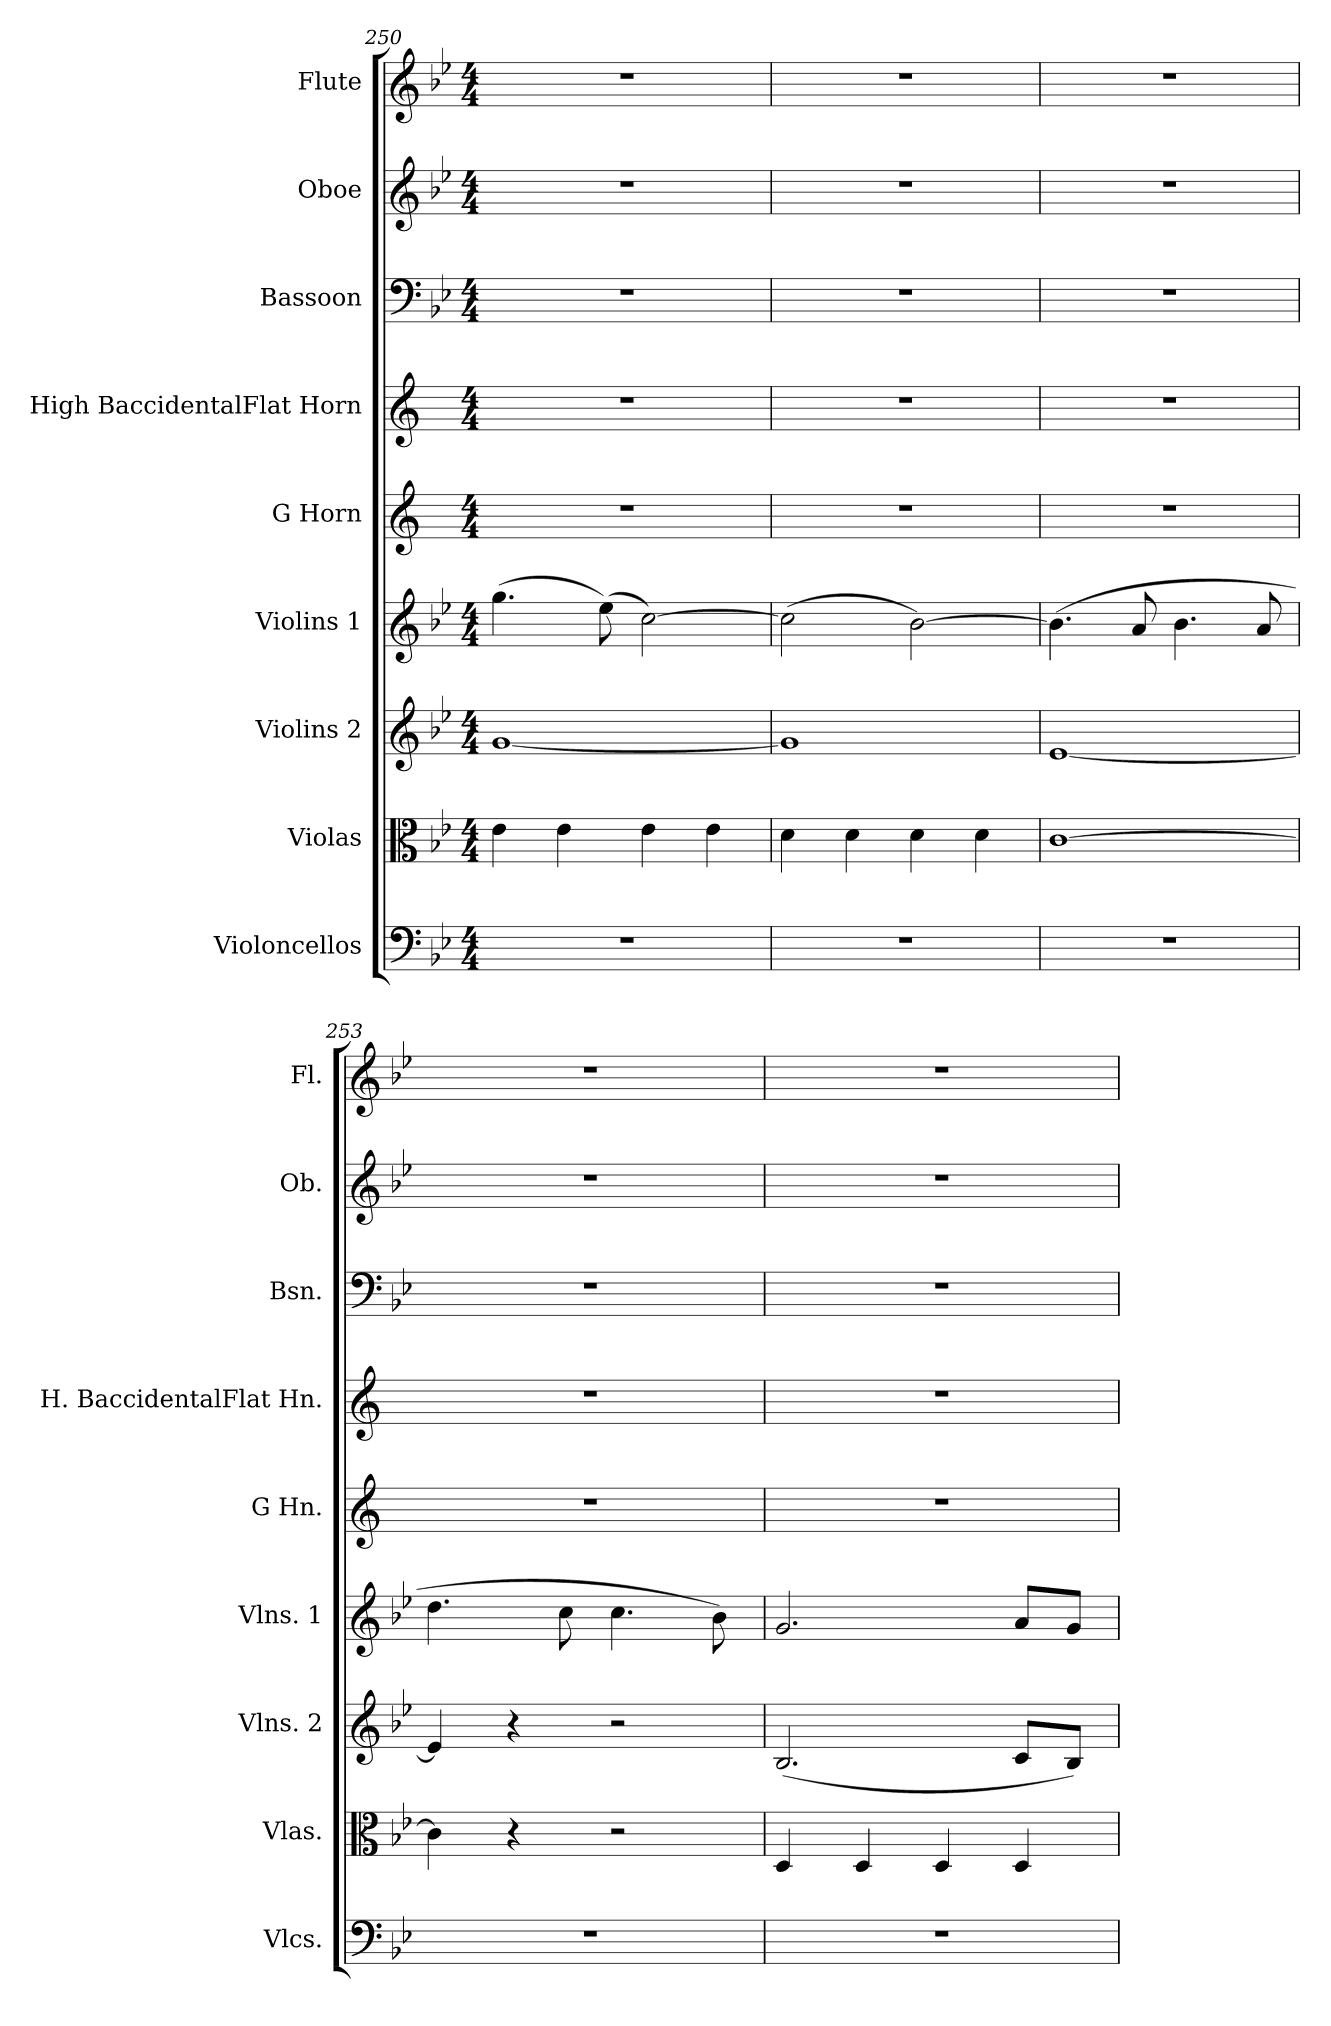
**kern	**kern	**kern	**kern	**kern	**kern	**kern	**kern	**kern
*part9	*part8	*part7	*part6	*part5	*part4	*part3	*part2	*part1
*staff9	*staff8	*staff7	*staff6	*staff5	*staff4	*staff3	*staff2	*staff1
*I"Violoncellos	*I"Violas	*I"Violins 2	*I"Violins 1	*I"G Horn	*I"High BaccidentalFlat Horn	*I"Bassoon	*I"Oboe	*I"Flute
*I'Vlcs.	*I'Vlas.	*I'Vlns. 2	*I'Vlns. 1	*I'G Hn.	*I'H. BaccidentalFlat Hn.	*I'Bsn.	*I'Ob.	*I'Fl.
*clefF4	*clefC3	*clefG2	*clefG2	*clefG2	*clefG2	*clefF4	*clefG2	*clefG2
*	*	*	*	*ITrd3c5	*ITrd1c2	*	*	*
*k[b-e-]	*k[b-e-]	*k[b-e-]	*k[b-e-]	*k[f#]	*k[b-e-]	*k[b-e-]	*k[b-e-]	*k[b-e-]
*M4/4	*M4/4	*M4/4	*M4/4	*M4/4	*M4/4	*M4/4	*M4/4	*M4/4
=250	=250	=250	=250	=250	=250	=250	=250	=250
1r	4e-\	[1g	(4.gg\	1r	1r	1r	1r	1r
.	4e-\	.	.	.	.	.	.	.
.	.	.	(8ee-\)	.	.	.	.	.
.	4e-\	.	[2cc\)	.	.	.	.	.
.	4e-\	.	.	.	.	.	.	.
=251	=251	=251	=251	=251	=251	=251	=251	=251
1r	4d\	1g]	(2cc\]	1r	1r	1r	1r	1r
.	4d\	.	.	.	.	.	.	.
.	4d\	.	[2b-\)	.	.	.	.	.
.	4d\	.	.	.	.	.	.	.
=252	=252	=252	=252	=252	=252	=252	=252	=252
1r	[1c	[1e-	(4.b-\]	1r	1r	1r	1r	1r
.	.	.	8a/	.	.	.	.	.
.	.	.	4.b-\	.	.	.	.	.
.	.	.	8a/	.	.	.	.	.
=253	=253	=253	=253	=253	=253	=253	=253	=253
1r	4c\]	4e-/]	4.dd\	1r	1r	1r	1r	1r
.	4r	4r	.	.	.	.	.	.
.	.	.	8cc\	.	.	.	.	.
.	2r	2r	4.cc\	.	.	.	.	.
.	.	.	8b-\)	.	.	.	.	.
=254	=254	=254	=254	=254	=254	=254	=254	=254
1r	4D/	(2.B-/	2.g/	1r	1r	1r	1r	1r
.	4D/	.	.	.	.	.	.	.
.	4D/	.	.	.	.	.	.	.
.	4D/	8c/L	8a/L	.	.	.	.	.
.	.	8B-/J)	8g/J	.	.	.	.	.
=	=	=	=	=	=	=	=	=
*-	*-	*-	*-	*-	*-	*-	*-	*-
